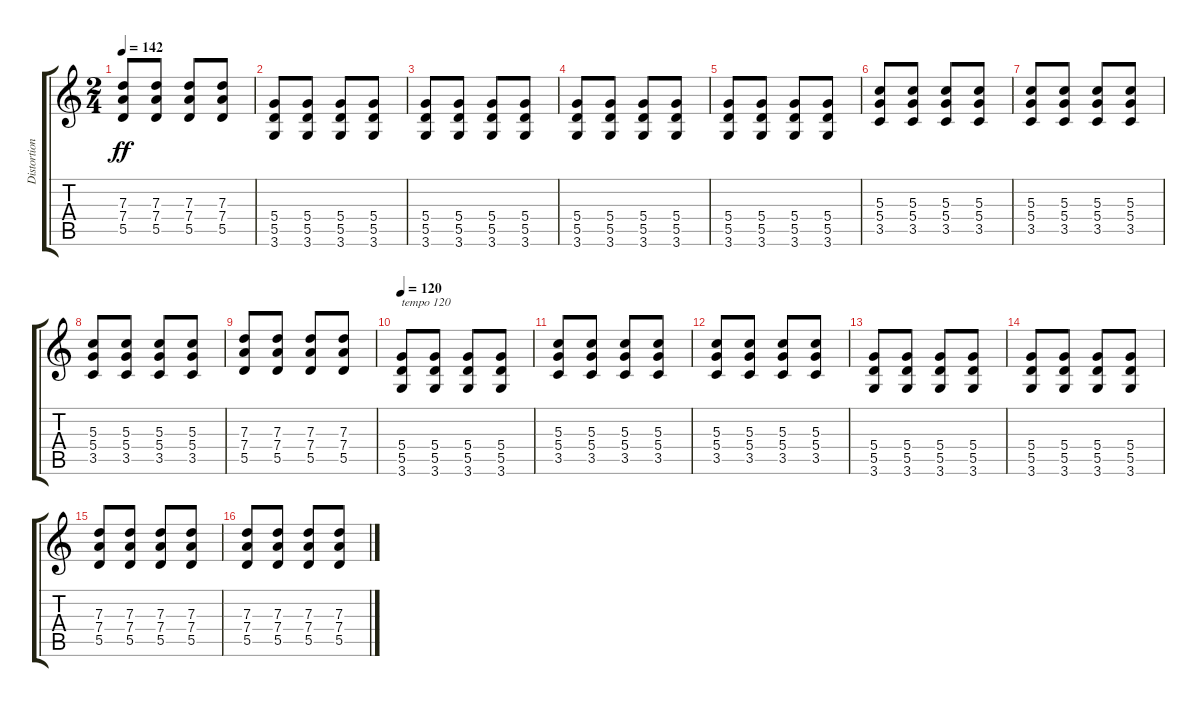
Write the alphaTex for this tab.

\track ("Distortion" "Distortion") {instrument distortionguitar}
\staff {score tabs}
\tuning (E4 B3 G3 D3 A2 E2) {hide}
\ts (2 4)
\tempo 142
\clef g2
\ks c
(7.3 7.4 5.5).8{dy ff} (7.3 7.4 5.5).8 (7.3 7.4 5.5).8 (7.3 7.4 5.5).8 |
(5.4 5.5 3.6).8 (5.4 5.5 3.6).8 (5.4 5.5 3.6).8 (5.4 5.5 3.6).8 |
(5.4 5.5 3.6).8 (5.4 5.5 3.6).8 (5.4 5.5 3.6).8 (5.4 5.5 3.6).8 |
(5.4 5.5 3.6).8 (5.4 5.5 3.6).8 (5.4 5.5 3.6).8 (5.4 5.5 3.6).8 |
(5.4 5.5 3.6).8 (5.4 5.5 3.6).8 (5.4 5.5 3.6).8 (5.4 5.5 3.6).8 |
(5.3 5.4 3.5).8 (5.3 5.4 3.5).8 (5.3 5.4 3.5).8 (5.3 5.4 3.5).8 |
(5.3 5.4 3.5).8 (5.3 5.4 3.5).8 (5.3 5.4 3.5).8 (5.3 5.4 3.5).8 |
(5.3 5.4 3.5).8 (5.3 5.4 3.5).8 (5.3 5.4 3.5).8 (5.3 5.4 3.5).8 |
(7.3 7.4 5.5).8 (7.3 7.4 5.5).8 (7.3 7.4 5.5).8 (7.3 7.4 5.5).8 |
\tempo 120
(5.4 5.5 3.6).8{txt "tempo 120"} (5.4 5.5 3.6).8 (5.4 5.5 3.6).8 (5.4 5.5 3.6).8 |
(5.3 5.4 3.5).8 (5.3 5.4 3.5).8 (5.3 5.4 3.5).8 (5.3 5.4 3.5).8 |
(5.3 5.4 3.5).8 (5.3 5.4 3.5).8 (5.3 5.4 3.5).8 (5.3 5.4 3.5).8 |
(5.4 5.5 3.6).8 (5.4 5.5 3.6).8 (5.4 5.5 3.6).8 (5.4 5.5 3.6).8 |
(5.4 5.5 3.6).8 (5.4 5.5 3.6).8 (5.4 5.5 3.6).8 (5.4 5.5 3.6).8 |
(7.3 7.4 5.5).8 (7.3 7.4 5.5).8 (7.3 7.4 5.5).8 (7.3 7.4 5.5).8 |
(7.3 7.4 5.5).8 (7.3 7.4 5.5).8 (7.3 7.4 5.5).8 (7.3 7.4 5.5).8
